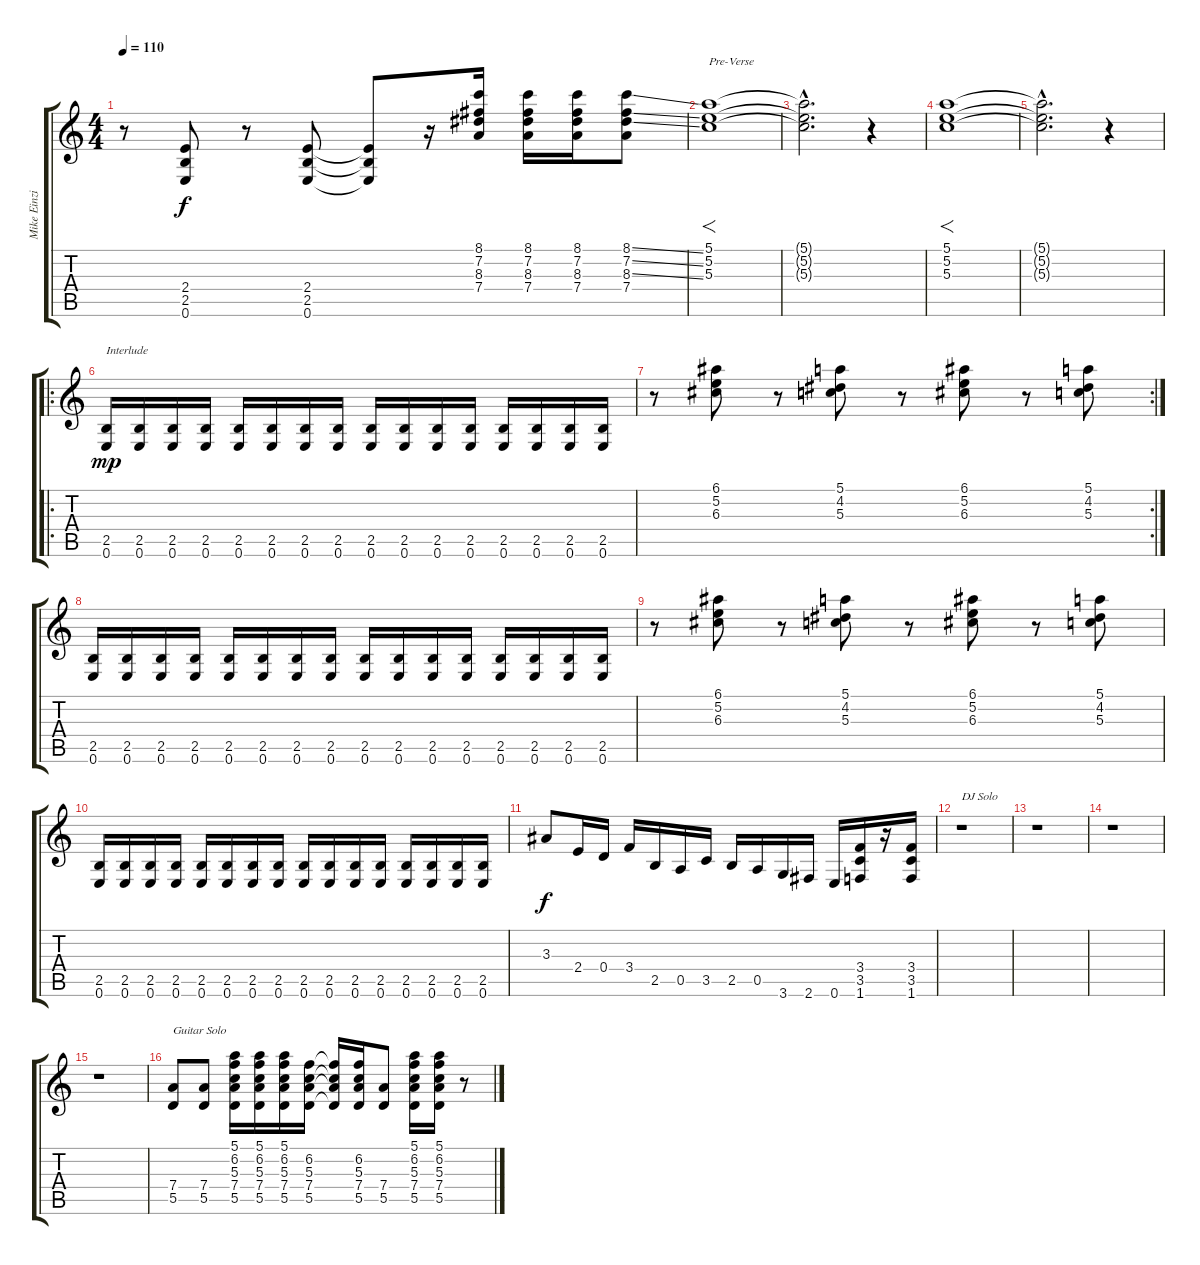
\track ("Mike Einziger" "Mike Einzi") {instrument electricguitarclean}
\staff {score tabs}
\tuning (E4 B3 G3 D3 A2 E2) {hide}
\ts (4 4)
\tempo 110
\clef g2
\ks c
r.8{dy f instrument distortionguitar} (2.4 2.5 0.6).8{instrument distortionguitar} r.8{instrument distortionguitar} (2.4 2.5 0.6).8{instrument distortionguitar} (2.4{t} 2.5{t} 0.6{t}).8{instrument distortionguitar} r.16{instrument distortionguitar} (8.1 7.2 8.3 7.4).16{instrument distortionguitar} (8.1 7.2 8.3 7.4).16{instrument distortionguitar} (8.1 7.2 8.3 7.4).16{instrument distortionguitar} (8.1{ss} 7.2{ss} 8.3{ss} 7.4).8{instrument distortionguitar} |
(5.1 5.2 5.3).1{f txt "Pre-Verse" instrument distortionguitar} |
(5.1{hac t} 5.2{hac t} 5.3{hac t}).2{d instrument distortionguitar} r.4 |
(5.1 5.2 5.3).1{f instrument distortionguitar} |
(5.1{hac t} 5.2{hac t} 5.3{hac t}).2{d instrument distortionguitar} r.4 |
\ro
(2.5 0.6).16{txt "Interlude" dy mp instrument distortionguitar} (2.5 0.6).16{instrument distortionguitar} (2.5 0.6).16{instrument distortionguitar} (2.5 0.6).16{instrument distortionguitar} (2.5 0.6).16{instrument distortionguitar} (2.5 0.6).16{instrument distortionguitar} (2.5 0.6).16{instrument distortionguitar} (2.5 0.6).16{instrument distortionguitar} (2.5 0.6).16{instrument distortionguitar} (2.5 0.6).16{instrument distortionguitar} (2.5 0.6).16{instrument distortionguitar} (2.5 0.6).16{instrument distortionguitar} (2.5 0.6).16{instrument distortionguitar} (2.5 0.6).16{instrument distortionguitar} (2.5 0.6).16{instrument distortionguitar} (2.5 0.6).16{instrument distortionguitar} |
\rc 2
r.8 (6.1 5.2 6.3).8{instrument distortionguitar} r.8 (5.1 4.2 5.3).8{instrument distortionguitar} r.8 (6.1 5.2 6.3).8{instrument distortionguitar} r.8 (5.1 4.2 5.3).8{instrument distortionguitar} |
(2.5 0.6).16{instrument distortionguitar} (2.5 0.6).16{instrument distortionguitar} (2.5 0.6).16{instrument distortionguitar} (2.5 0.6).16{instrument distortionguitar} (2.5 0.6).16{instrument distortionguitar} (2.5 0.6).16{instrument distortionguitar} (2.5 0.6).16{instrument distortionguitar} (2.5 0.6).16{instrument distortionguitar} (2.5 0.6).16{instrument distortionguitar} (2.5 0.6).16{instrument distortionguitar} (2.5 0.6).16{instrument distortionguitar} (2.5 0.6).16{instrument distortionguitar} (2.5 0.6).16{instrument distortionguitar} (2.5 0.6).16{instrument distortionguitar} (2.5 0.6).16{instrument distortionguitar} (2.5 0.6).16{instrument distortionguitar} |
r.8 (6.1 5.2 6.3).8{instrument distortionguitar} r.8 (5.1 4.2 5.3).8{instrument distortionguitar} r.8 (6.1 5.2 6.3).8{instrument distortionguitar} r.8 (5.1 4.2 5.3).8{instrument distortionguitar} |
(2.5 0.6).16{instrument distortionguitar} (2.5 0.6).16{instrument distortionguitar} (2.5 0.6).16{instrument distortionguitar} (2.5 0.6).16{instrument distortionguitar} (2.5 0.6).16{instrument distortionguitar} (2.5 0.6).16{instrument distortionguitar} (2.5 0.6).16{instrument distortionguitar} (2.5 0.6).16{instrument distortionguitar} (2.5 0.6).16{instrument distortionguitar} (2.5 0.6).16{instrument distortionguitar} (2.5 0.6).16{instrument distortionguitar} (2.5 0.6).16{instrument distortionguitar} (2.5 0.6).16{instrument distortionguitar} (2.5 0.6).16{instrument distortionguitar} (2.5 0.6).16{instrument distortionguitar} (2.5 0.6).16{instrument distortionguitar} |
3.3.8{dy f instrument distortionguitar} 2.4.16{instrument distortionguitar} 0.4.16{instrument distortionguitar} 3.4.16{instrument distortionguitar} 2.5.16{instrument distortionguitar} 0.5.16{instrument distortionguitar} 3.5.16{instrument distortionguitar} 2.5.16{instrument distortionguitar} 0.5.16{instrument distortionguitar} 3.6.16{instrument distortionguitar} 2.6.16{instrument distortionguitar} 0.6.16{instrument distortionguitar} (3.4 3.5 1.6).16{instrument distortionguitar} r.16 (3.4 3.5 1.6).16{instrument distortionguitar} |
r.1{txt "DJ Solo"} |
r.1 |
r.1 |
r.1 |
(7.4 5.5).8{txt "Guitar Solo" instrument electricguitarclean} (7.4 5.5).8 (5.1 6.2 5.3 7.4 5.5).16 (5.1 6.2 5.3 7.4 5.5).16 (5.1 6.2 5.3 7.4 5.5).16 (6.2 5.3 7.4 5.5).16 (6.2{t} 5.3{t} 7.4{t} 5.5{t}).16 (6.2 5.3 7.4 5.5).16 (7.4 5.5).8 (5.1 6.2 5.3 7.4 5.5).16 (5.1 6.2 5.3 7.4 5.5).16 r.8
